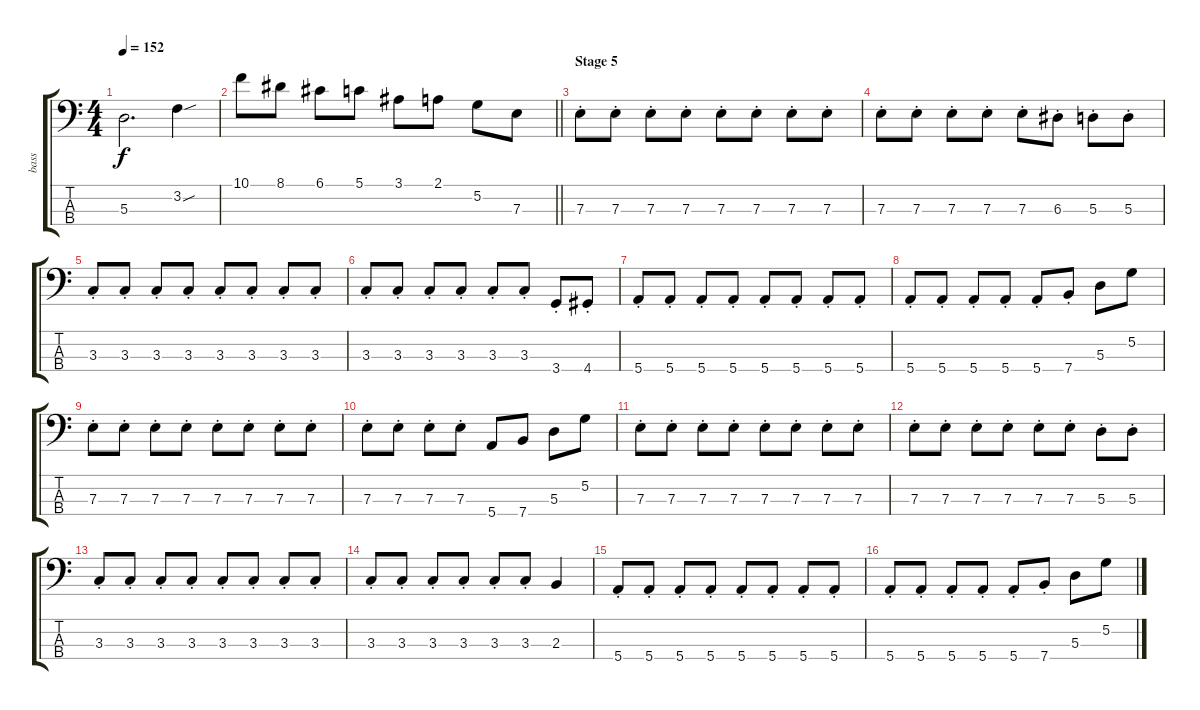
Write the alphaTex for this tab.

\track ("bass" "bass") {instrument electricbassfinger}
\staff {score tabs}
\tuning (G2 D2 A1 E1) {hide}
\ts (4 4)
\tempo 152
\clef f4
\ks c
5.3.2{d dy f} 3.2{sou}.4 |
\barLineRight lightlight
10.1.8 8.1.8 6.1.8 5.1.8 3.1.8 2.1.8 5.2.8 7.3.8 |
\section ("" "Stage 5")
7.3{st}.8 7.3{st}.8 7.3{st}.8 7.3{st}.8 7.3{st}.8 7.3{st}.8 7.3{st}.8 7.3{st}.8 |
7.3{st}.8 7.3{st}.8 7.3{st}.8 7.3{st}.8 7.3{st}.8 6.3{st}.8 5.3{st}.8 5.3{st}.8 |
3.3{st}.8 3.3{st}.8 3.3{st}.8 3.3{st}.8 3.3{st}.8 3.3{st}.8 3.3{st}.8 3.3{st}.8 |
3.3{st}.8 3.3{st}.8 3.3{st}.8 3.3{st}.8 3.3{st}.8 3.3{st}.8 3.4{st}.8 4.4{st}.8 |
5.4{st}.8 5.4{st}.8 5.4{st}.8 5.4{st}.8 5.4{st}.8 5.4{st}.8 5.4{st}.8 5.4{st}.8 |
5.4{st}.8 5.4{st}.8 5.4{st}.8 5.4{st}.8 5.4{st}.8 7.4{st}.8 5.3.8 5.2.8 |
7.3{st}.8 7.3{st}.8 7.3{st}.8 7.3{st}.8 7.3{st}.8 7.3{st}.8 7.3{st}.8 7.3{st}.8 |
7.3{st}.8 7.3{st}.8 7.3{st}.8 7.3{st}.8 5.4.8 7.4.8 5.3.8 5.2.8 |
7.3{st}.8 7.3{st}.8 7.3{st}.8 7.3{st}.8 7.3{st}.8 7.3{st}.8 7.3{st}.8 7.3{st}.8 |
7.3{st}.8 7.3{st}.8 7.3{st}.8 7.3{st}.8 7.3{st}.8 7.3{st}.8 5.3{st}.8 5.3{st}.8 |
3.3{st}.8 3.3{st}.8 3.3{st}.8 3.3{st}.8 3.3{st}.8 3.3{st}.8 3.3{st}.8 3.3{st}.8 |
3.3{st}.8 3.3{st}.8 3.3{st}.8 3.3{st}.8 3.3{st}.8 3.3{st}.8 2.3.4 |
5.4{st}.8 5.4{st}.8 5.4{st}.8 5.4{st}.8 5.4{st}.8 5.4{st}.8 5.4{st}.8 5.4{st}.8 |
5.4{st}.8 5.4{st}.8 5.4{st}.8 5.4{st}.8 5.4{st}.8 7.4{st}.8 5.3.8 5.2.8
